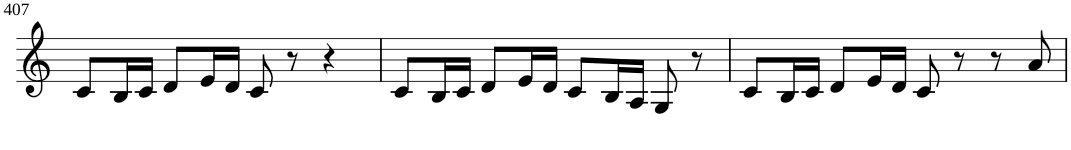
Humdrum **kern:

**kern
*part1
*staff1
*I"Violin
!!LO:PB:g=z
*clefG2
*k[]
*M4/4
=407
8c/L
16B/L
16c/JJ
8d/L
16e/L
16d/JJ
8c/
8r
4r
=408
8c/L
16B/L
16c/JJ
8d/L
16e/L
16d/JJ
8c/L
16B/L
16A/JJ
8G/
8r
=409
8c/L
16B/L
16c/JJ
8d/L
16e/L
16d/JJ
8c/
8r
8r
8a/
=
*-
